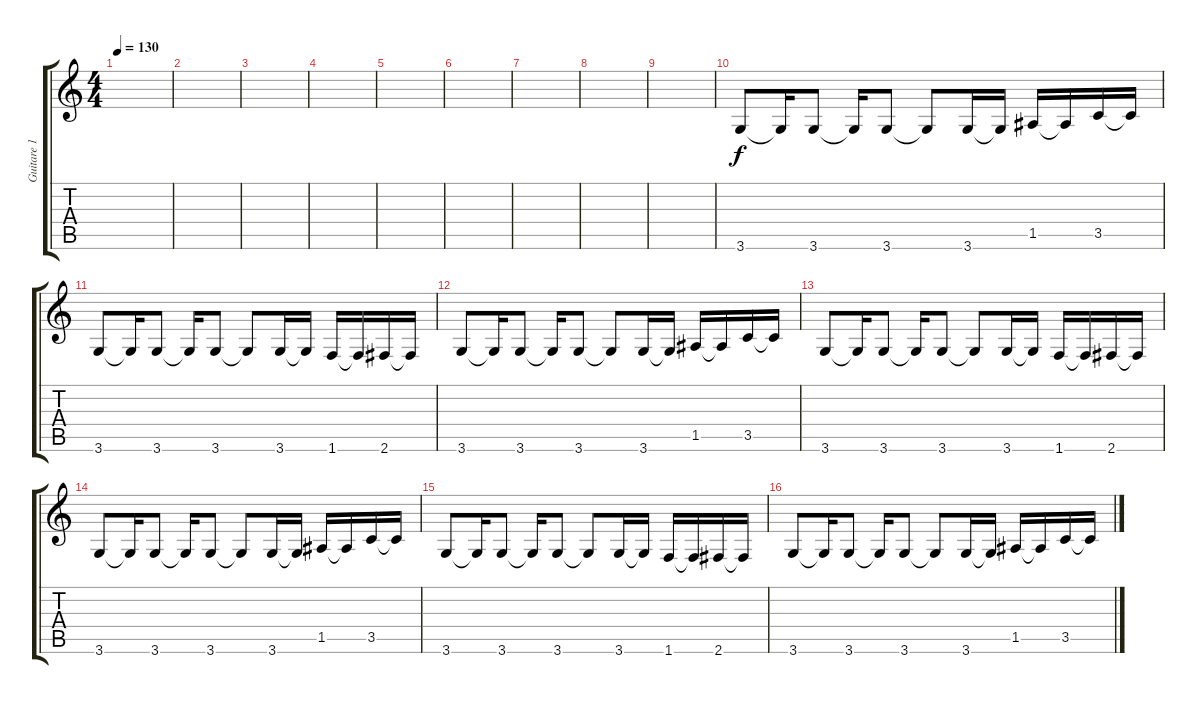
\track ("Guitare 1" "Guitare 1") {instrument electricguitarmuted}
\staff {score tabs}
\tuning (E4 B3 G3 D3 A2 E2) {hide}
\ts (4 4)
\tempo 130
\clef g2
\ks c
|
|
|
|
|
|
|
|
|
3.6.8 3.6{t}.16 3.6.8 3.6{t}.16 3.6.8 3.6{t}.8 3.6.16 3.6{t}.16 1.5.16 1.5{t}.16 3.5.16 3.5{t}.16 |
3.6.8 3.6{t}.16 3.6.8 3.6{t}.16 3.6.8 3.6{t}.8 3.6.16 3.6{t}.16 1.6.16 1.6{t}.16 2.6.16 2.6{t}.16 |
3.6.8 3.6{t}.16 3.6.8 3.6{t}.16 3.6.8 3.6{t}.8 3.6.16 3.6{t}.16 1.5.16 1.5{t}.16 3.5.16 3.5{t}.16 |
3.6.8 3.6{t}.16 3.6.8 3.6{t}.16 3.6.8 3.6{t}.8 3.6.16 3.6{t}.16 1.6.16 1.6{t}.16 2.6.16 2.6{t}.16 |
3.6.8 3.6{t}.16 3.6.8 3.6{t}.16 3.6.8 3.6{t}.8 3.6.16 3.6{t}.16 1.5.16 1.5{t}.16 3.5.16 3.5{t}.16 |
3.6.8 3.6{t}.16 3.6.8 3.6{t}.16 3.6.8 3.6{t}.8 3.6.16 3.6{t}.16 1.6.16 1.6{t}.16 2.6.16 2.6{t}.16 |
3.6.8 3.6{t}.16 3.6.8 3.6{t}.16 3.6.8 3.6{t}.8 3.6.16 3.6{t}.16 1.5.16 1.5{t}.16 3.5.16 3.5{t}.16
